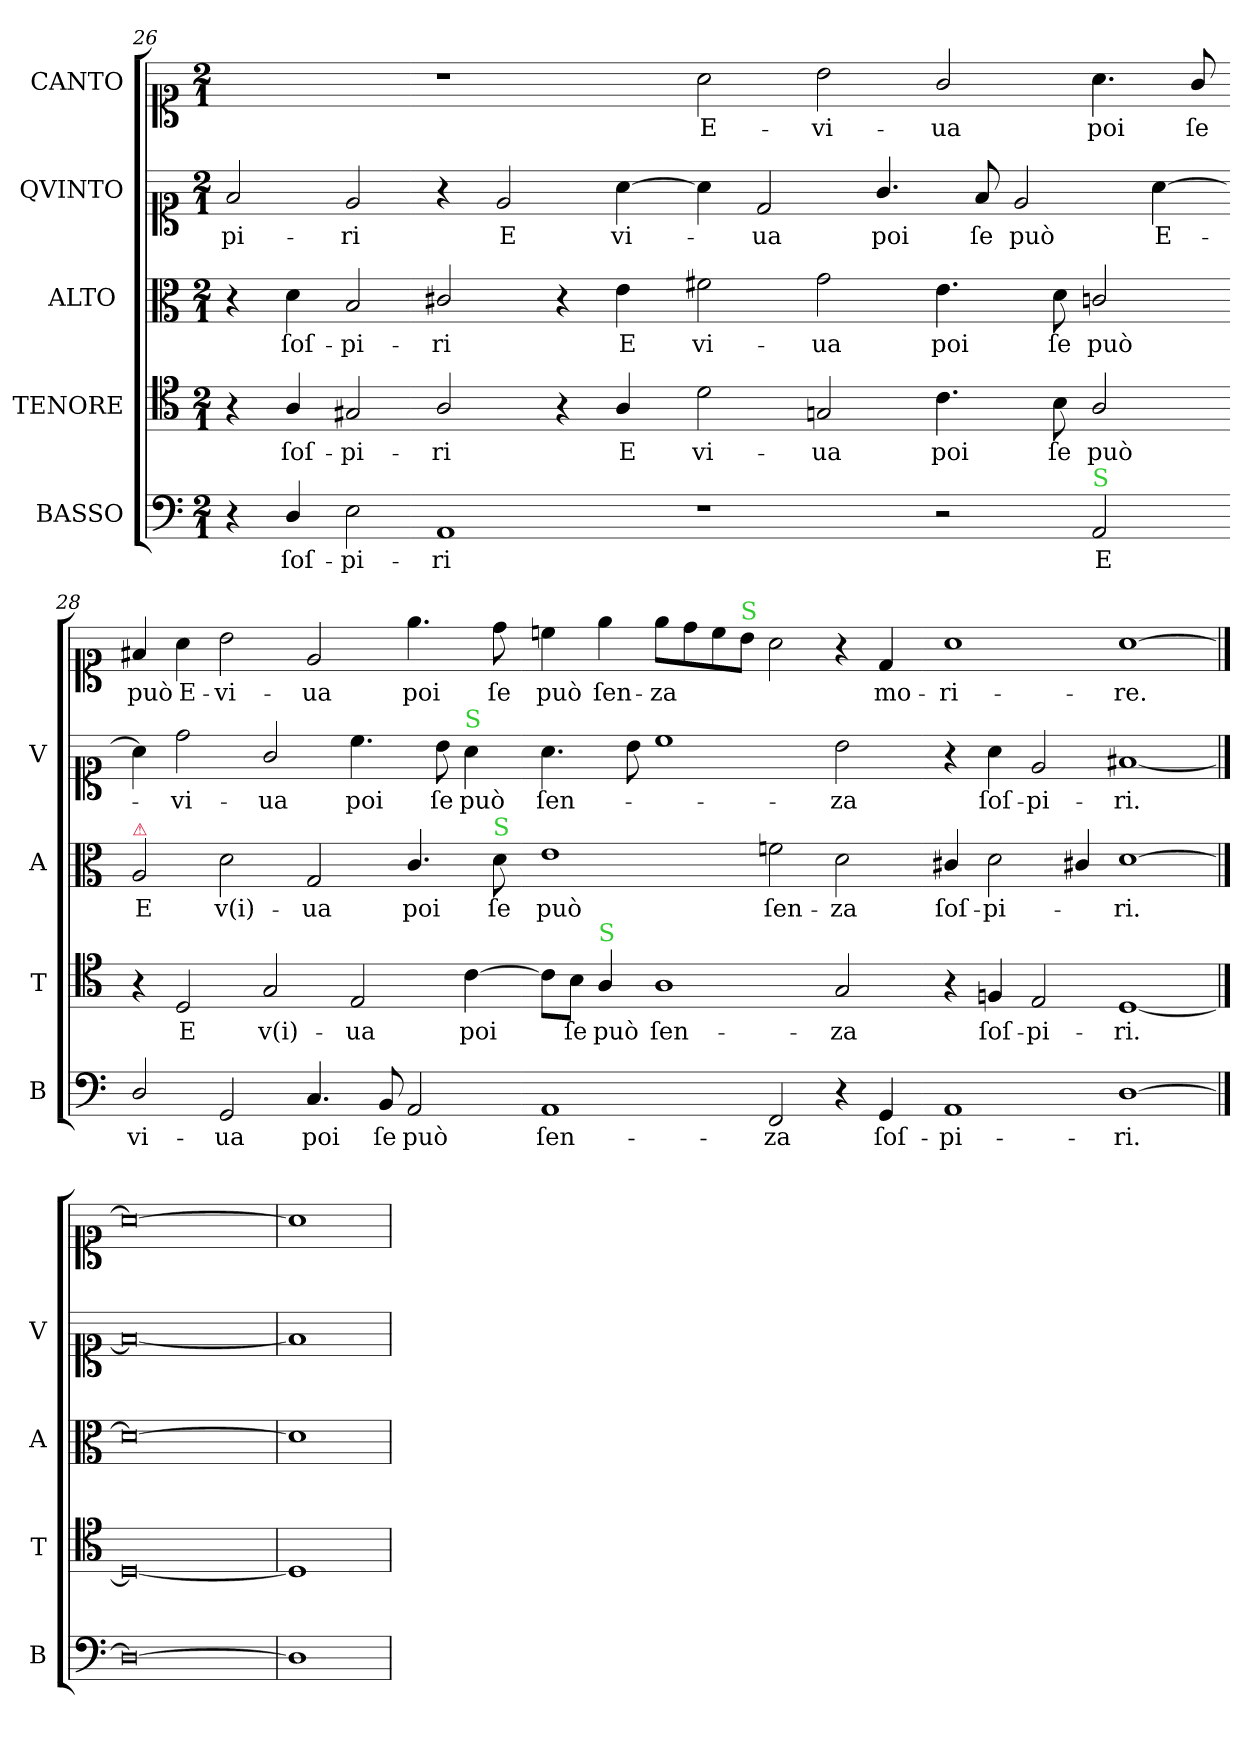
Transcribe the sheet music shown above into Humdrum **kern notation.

**kern	**text	**kern	**text	**kern	**text	**kern	**text	**kern	**text
*part5	*part5	*part4	*part4	*part3	*part3	*part2	*part2	*part1	*part1
*staff5	*staff5	*staff4	*staff4	*staff3	*staff3	*staff2	*staff2	*staff1	*staff1
*I"BASSO	*	*I"TENORE	*	*I"ALTO 	*	*I"QVINTO	*	*I"CANTO	*
*I'B	*	*I'T	*	*I'A	*	*I'V	*	*	*
*clefF4	*	*clefC4	*	*clefC3	*	*clefC1	*	*clefC1	*
*k[]	*	*k[]	*	*k[]	*	*k[]	*	*k[]	*
*M2/1	*	*M2/1	*	*M2/1	*	*M2/1	*	*M2/1	*
=26	=26	=26	=26	=26	=26	=26	=26	=26	=26
4r	.	4r	.	4r	.	2f/	-pi-	1ryy	.
4D/	ſoſ-	4A/	ſoſ-	4d\	ſoſ-	.	.	.	.
2E\	-pi-	2G#X/	-pi-	2B/	-pi-	2e/	-ri	.	.
1AA	-ri	2A/	-ri	2c#X/	-ri	4r	.	1r	.
.	.	.	.	.	.	2e/	E	.	.
.	.	4r	.	4r	.	.	.	.	.
.	.	4A/	E	4e\	E	[4a\	vi-	.	.
=27-	=27-	=27-	=27-	=27-	=27-	=27-	=27-	=27-	=27-
1r	.	2d\	vi-	2f#X\	vi-	4a\]	.	2a\	E-
.	.	.	.	.	.	2d/	-ua	.	.
.	.	2Gn/	-ua	2g\	-ua	.	.	2b\	-vi-
.	.	.	.	.	.	4.g/	poi	.	.
2r	.	4.c\	poi	4.e\	poi	.	.	2g/	-ua
.	.	.	.	.	.	8f/	ſe	.	.
.	.	.	.	.	.	2e/	può	.	.
.	.	8B\	ſe	8d\	ſe	.	.	.	.
!LO:TX:a:color=limegreen:t=S	!	!	!	!	!	!	!	!	!
2AA/	E	2A/	può	2cn/	può	.	.	4.a\	poi
.	.	.	.	.	.	[4a\	E-	.	.
.	.	.	.	.	.	.	.	8g/	ſe
=28-	=28-	=28-	=28-	=28-	=28-	=28-	=28-	=28-	=28-
!	!	!	!	!LO:TX:a:color=crimson:t=⚠	!	!	!	!	!
2D/	vi-	4r	.	2A/	E	4a\]	.	4f#X/	può
.	.	2D/	E	.	.	2dd\	-vi-	4a\	E-
2GG/	-ua	.	.	2d\	v(i)-	.	.	2b\	-vi-
.	.	2G/	v(i)-	.	.	2g/	-ua	.	.
4.C/	poi	.	.	2G/	-ua	.	.	2e/	-ua
.	.	2E/	-ua	.	.	4.cc\	poi	.	.
8BB/	ſe	.	.	.	.	.	.	.	.
2AA/	può	.	.	4.c/	poi	.	.	4.ee\	poi
.	.	.	.	.	.	8b\	ſe	.	.
!	!	!	!	!	!	!LO:TX:a:color=limegreen:t=S	!	!	!
.	.	[4c\	poi	.	.	4a\	può	.	.
!	!	!	!	!LO:TX:a:color=limegreen:t=S	!	!	!	!	!
.	.	.	.	8d\	ſe	.	.	8dd\	ſe
=29-	=29-	=29-	=29-	=29-	=29-	=29-	=29-	=29-	=29-
1AA	ſen-	8c\L]	.	1e\	può	4.a\	ſen-	4ccn\	può
.	.	8B\J	ſe	.	.	.	.	.	.
!	!	!LO:TX:a:color=limegreen:t=S	!	!	!	!	!	!	!
.	.	4A/	può	.	.	.	.	4ee\	ſen-
.	.	.	.	.	.	8b\	.	.	.
.	.	1A	ſen-	.	.	1cc\	.	8ee\L	-za
.	.	.	.	.	.	.	.	8dd\	.
.	.	.	.	.	.	.	.	8cc\	.
!	!	!	!	!	!	!	!	!LO:TX:a:color=limegreen:t=S	!
.	.	.	.	.	.	.	.	8b\J	.
2FF/	-za	.	.	2fn\	ſen-	.	.	2a\	.
4r	.	2G/	-za	2d\	-za	2b\	-za	4r	.
4GG/	ſoſ-	.	.	.	.	.	.	4d/	mo-
=30-	=30-	=30-	=30-	=30-	=30-	=30-	=30-	=30-	=30-
1AA	-pi-	4r	.	4c#X/	ſoſ-	4r	.	1a	-ri-
.	.	4Fn/	ſoſ-	2d\	-pi-	4a\	ſoſ-	.	.
.	.	2E/	-pi-	.	.	2e/	-pi-	.	.
.	.	.	.	4c#X/	.	.	.	.	.
[1D	-ri.	[1D	-ri.	[1d	-ri.	[1f#X	-ri.	[1a	-re.
==31	==31	==31	==31	==31	==31	==31	==31	==31	==31
0D_	.	0D_	.	0d_	.	0f#_	.	0a_	.
=32	=32	=32	=32	=32	=32	=32	=32	=32	=32
1D]	.	1D]	.	1d]	.	1f#]	.	1a]	.
=	=	=	=	=	=	=	=	=	=
*-	*-	*-	*-	*-	*-	*-	*-	*-	*-
